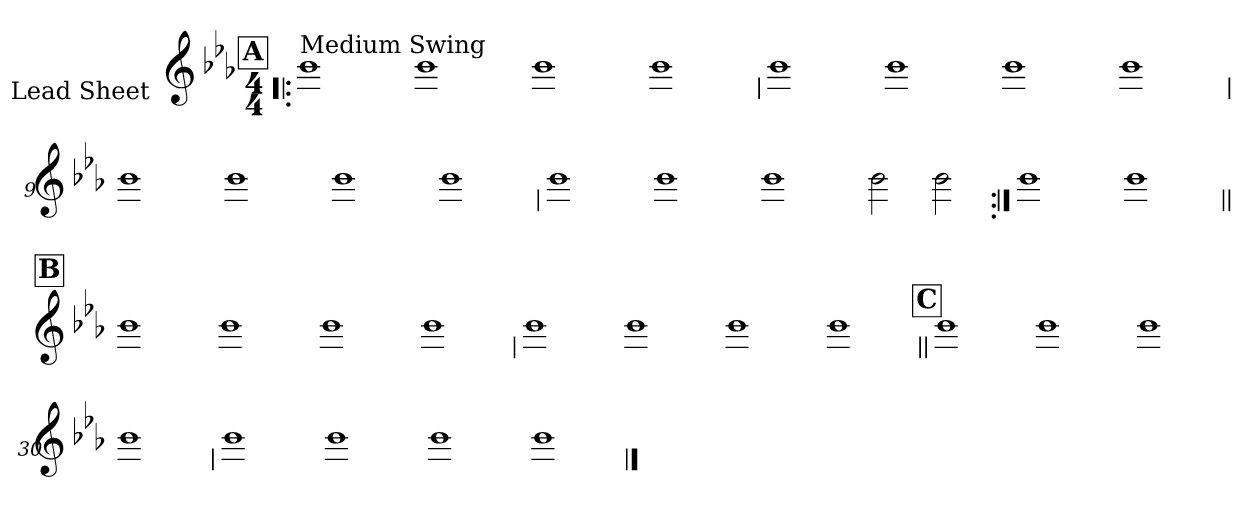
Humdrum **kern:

**kern
*part1
*staff1
*I"Lead Sheet
*stria0
*clefG2
*k[b-e-a-]
*E-:
*M4/4
!!LO:REH:place=s1:a:t=A
=1!|:
!LO:TX:a:t=Medium Swing
1b-
=2-
1b-
=3-
1b-
=4-
1b-
!!LO:LB:g=z
=5
1b-
=6-
1b-
=7-
1b-
=8-
1b-
!!LO:LB:g=z
=9
1b-
=10-
1b-
=11-
1b-
=12-
1b-
!!LO:LB:g=z
=13
1b-
=14-
1b-
=15-
1b-
=16-
2b-
2b-
!!LO:LB:g=z
=17:|!
1b-
=18-
1b-
!!LO:LB:g=z
!!LO:REH:place=s1:a:t=B
=19||
1b-
=20-
1b-
=21-
1b-
=22-
1b-
!!LO:LB:g=z
=23
1b-
=24-
1b-
=25-
1b-
=26-
1b-
!!LO:LB:g=z
!!LO:REH:place=s1:a:t=C
=27||
1b-
=28-
1b-
=29-
1b-
=30-
1b-
!!LO:LB:g=z
=31
1b-
=32-
1b-
=33-
1b-
=34-
1b-
==
*-
